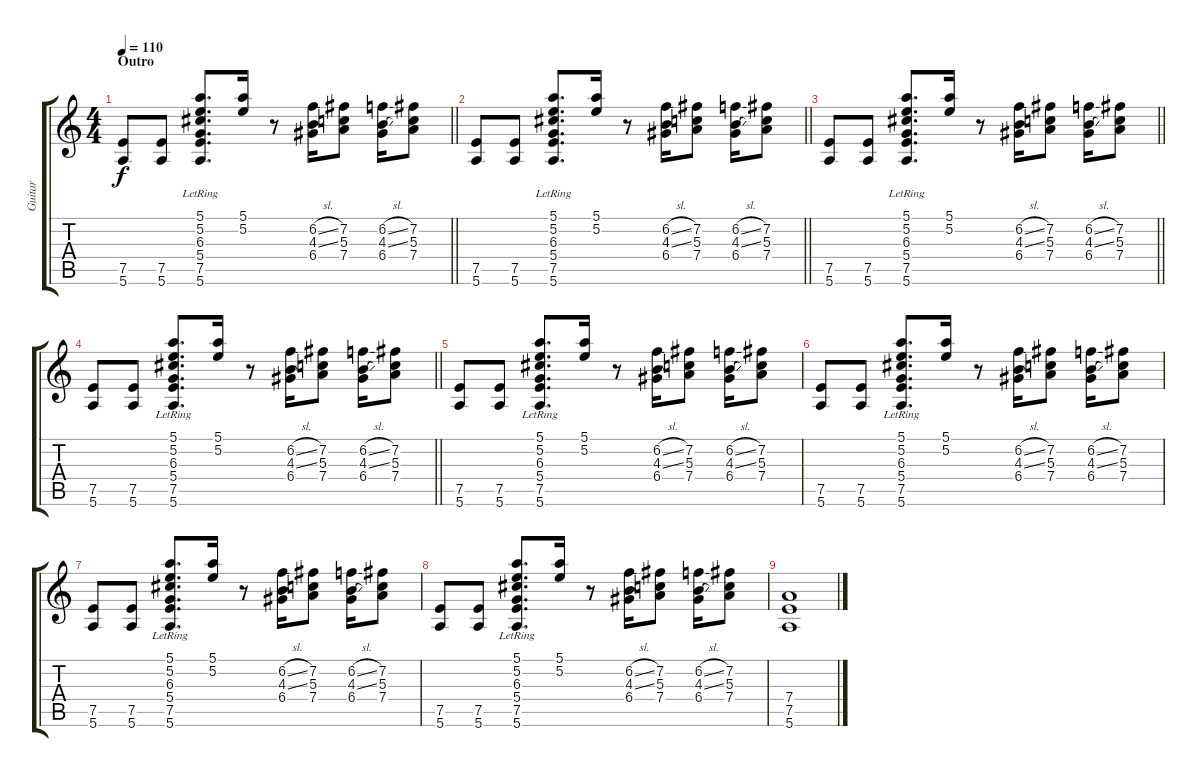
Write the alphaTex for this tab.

\track ("Guitar" "Guitar") {instrument electricguitarclean}
\staff {score tabs}
\tuning (E4 B3 G3 D3 A2 E2) {hide}
\ts (4 4)
\section ("" "Outro")
\tempo 110
\clef g2
\barLineRight lightlight
\ks c
(7.5 5.6).8{dy f} (7.5 5.6).8 (5.1 5.2 6.3{lr} 5.4{lr} 7.5{lr} 5.6{lr}).8{d} (5.1 5.2).16 r.8 (6.2{sl} 4.3{sl} 6.4).16 (7.2 5.3 7.4).8 (6.2{sl} 4.3{sl} 6.4).16 (7.2 5.3 7.4).8 |
\barLineRight lightlight
(7.5 5.6).8 (7.5 5.6).8 (5.1 5.2 6.3{lr} 5.4{lr} 7.5{lr} 5.6{lr}).8{d} (5.1 5.2).16 r.8 (6.2{sl} 4.3{sl} 6.4).16 (7.2 5.3 7.4).8 (6.2{sl} 4.3{sl} 6.4).16 (7.2 5.3 7.4).8 |
\barLineRight lightlight
(7.5 5.6).8 (7.5 5.6).8 (5.1 5.2 6.3{lr} 5.4{lr} 7.5{lr} 5.6{lr}).8{d} (5.1 5.2).16 r.8 (6.2{sl} 4.3{sl} 6.4).16 (7.2 5.3 7.4).8 (6.2{sl} 4.3{sl} 6.4).16 (7.2 5.3 7.4).8 |
\barLineRight lightlight
(7.5 5.6).8 (7.5 5.6).8 (5.1 5.2 6.3{lr} 5.4{lr} 7.5{lr} 5.6{lr}).8{d} (5.1 5.2).16 r.8 (6.2{sl} 4.3{sl} 6.4).16 (7.2 5.3 7.4).8 (6.2{sl} 4.3{sl} 6.4).16 (7.2 5.3 7.4).8 |
(7.5 5.6).8 (7.5 5.6).8 (5.1 5.2 6.3{lr} 5.4{lr} 7.5{lr} 5.6{lr}).8{d} (5.1 5.2).16 r.8 (6.2{sl} 4.3{sl} 6.4).16 (7.2 5.3 7.4).8 (6.2{sl} 4.3{sl} 6.4).16 (7.2 5.3 7.4).8 |
(7.5 5.6).8 (7.5 5.6).8 (5.1 5.2 6.3{lr} 5.4{lr} 7.5{lr} 5.6{lr}).8{d} (5.1 5.2).16 r.8 (6.2{sl} 4.3{sl} 6.4).16 (7.2 5.3 7.4).8 (6.2{sl} 4.3{sl} 6.4).16 (7.2 5.3 7.4).8 |
(7.5 5.6).8 (7.5 5.6).8 (5.1 5.2 6.3{lr} 5.4{lr} 7.5{lr} 5.6{lr}).8{d} (5.1 5.2).16 r.8 (6.2{sl} 4.3{sl} 6.4).16 (7.2 5.3 7.4).8 (6.2{sl} 4.3{sl} 6.4).16 (7.2 5.3 7.4).8 |
(7.5 5.6).8 (7.5 5.6).8 (5.1 5.2 6.3{lr} 5.4{lr} 7.5{lr} 5.6{lr}).8{d} (5.1 5.2).16 r.8 (6.2{sl} 4.3{sl} 6.4).16 (7.2 5.3 7.4).8 (6.2{sl} 4.3{sl} 6.4).16 (7.2 5.3 7.4).8 |
(7.4 7.5 5.6).1
